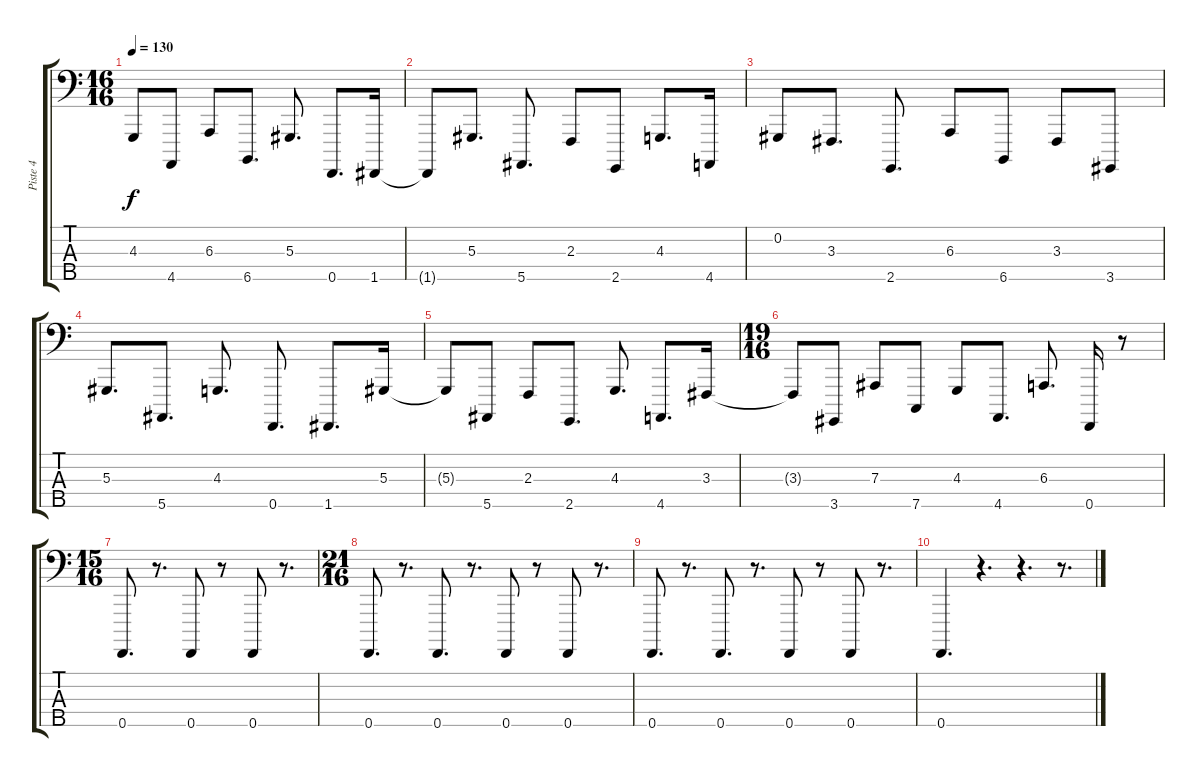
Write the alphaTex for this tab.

\track ("Piste 4" "Piste 4") {instrument lead8bassandlead}
\staff {score tabs}
\tuning (Db2 Ab1 Eb1 Bb0 F0) {hide}
\ts (16 16)
\tempo 130
\clef f4
\ks c
4.3.8{dy f} 4.5.8 6.3.8 6.5.8{d} 5.3.8{d} 0.5.8{d} 1.5.16 |
1.5{t}.8 5.3.8{d} 5.5.8{d} 2.3.8 2.5.8 4.3.8{d} 4.5.16 |
0.2.8 3.3.8{d} 2.5.8{d} 6.3.8 6.5.8 3.3.8 3.5.8 |
5.3.8{d} 5.5.8{d} 4.3.8{d} 0.5.8{d} 1.5.8{d} 5.3.16 |
5.3{t}.8 5.5.8 2.3.8 2.5.8{d} 4.3.8{d} 4.5.8{d} 3.3.16 |
\ts (19 16)
3.3{t}.8 3.5.8 7.3.8 7.5.8 4.3.8 4.5.8{d} 6.3.8{d} 0.5.16 r.8 |
\ts (15 16)
0.5.8{d} r.8{d} 0.5.8 r.8 0.5.8 r.8{d} |
\ts (21 16)
0.5.8{d} r.8{d} 0.5.8{d} r.8{d} 0.5.8 r.8 0.5.8 r.8{d} |
0.5.8{d} r.8{d} 0.5.8{d} r.8{d} 0.5.8 r.8 0.5.8 r.8{d} |
0.5.4{d} r.4{d} r.4{d} r.8{d}
